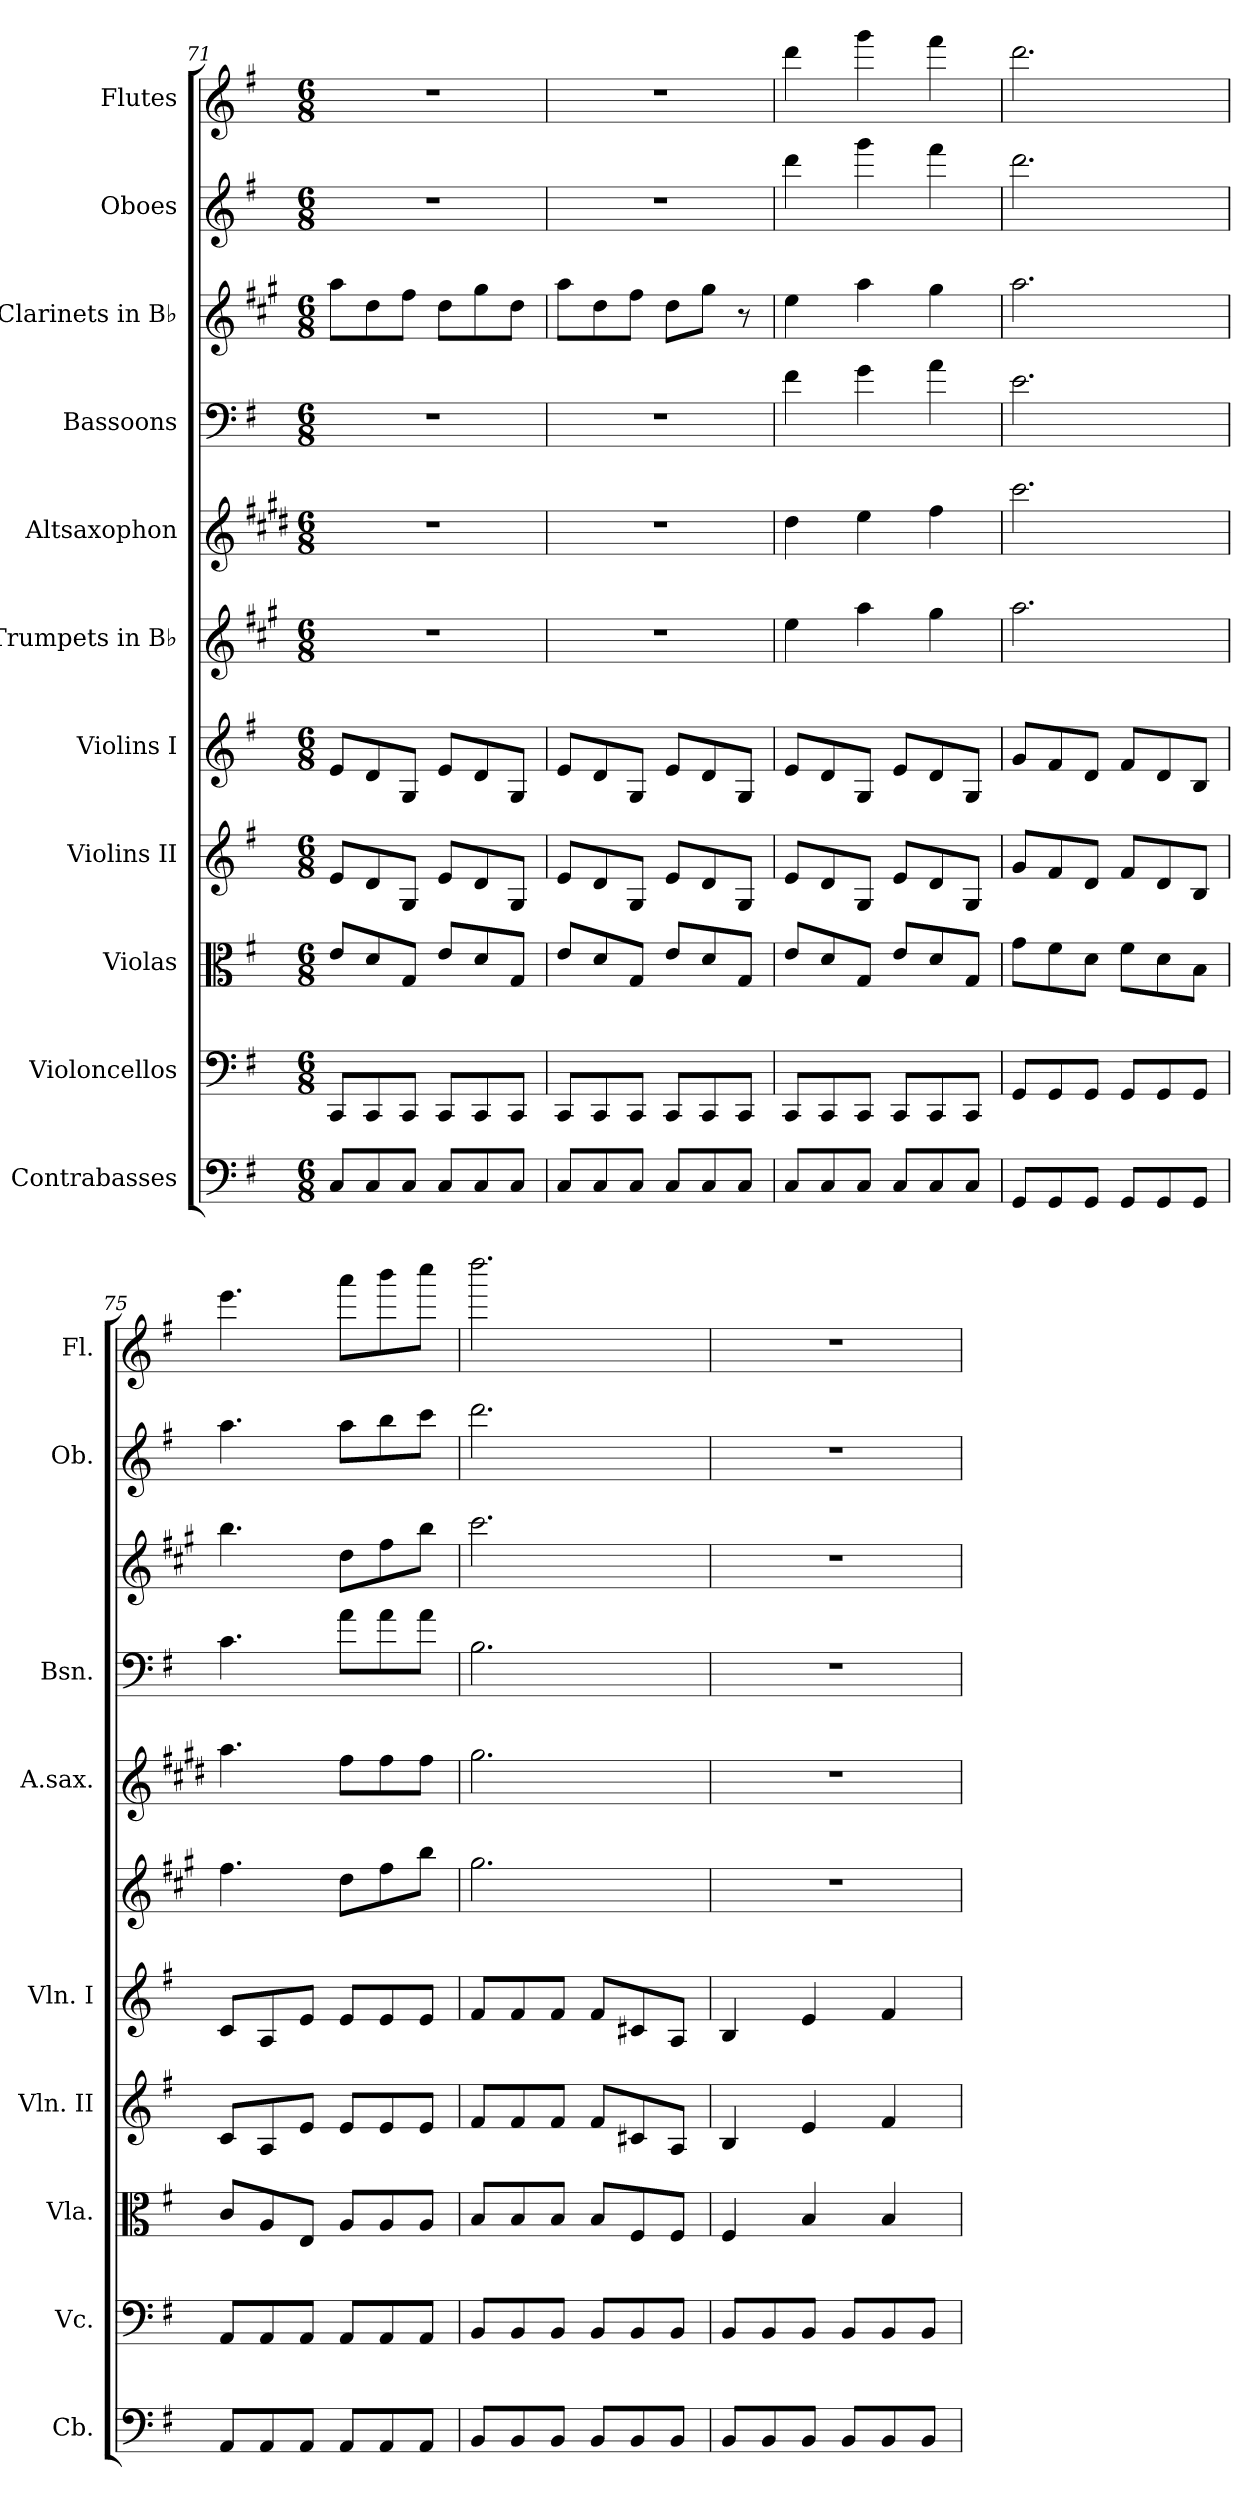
**kern	**kern	**kern	**kern	**kern	**kern	**kern	**kern	**kern	**kern	**kern
*part11	*part10	*part9	*part8	*part7	*part6	*part5	*part4	*part3	*part2	*part1
*staff11	*staff10	*staff9	*staff8	*staff7	*staff6	*staff5	*staff4	*staff3	*staff2	*staff1
*I"Contrabasses	*I"Violoncellos	*I"Violas	*I"Violins II	*I"Violins I	*I"Trumpets in B♭	*I"Altsaxophon	*I"Bassoons	*I"Clarinets in B♭	*I"Oboes	*I"Flutes
*I'Cb.	*I'Vc.	*I'Vla.	*I'Vln. II	*I'Vln. I	*	*I'A.sax.	*I'Bsn.	*	*I'Ob.	*I'Fl.
*clefF4	*clefF4	*clefC3	*clefG2	*clefG2	*clefG2	*clefG2	*clefF4	*clefG2	*clefG2	*clefG2
*ITrd7c12	*	*	*	*	*ITrd1c2	*ITrd5c9	*	*ITrd1c2	*	*
*k[f#]	*k[f#]	*k[f#]	*k[f#]	*k[f#]	*k[f#]	*k[f#]	*k[f#]	*k[f#]	*k[f#]	*k[f#]
*M6/8	*M6/8	*M6/8	*M6/8	*M6/8	*M6/8	*M6/8	*M6/8	*M6/8	*M6/8	*M6/8
=71	=71	=71	=71	=71	=71	=71	=71	=71	=71	=71
8CC/L	8CC/L	8e/L	8e/L	8e/L	2.r	2.r	2.r	8gg\L	2.r	2.r
8CC/	8CC/	8d/	8d/	8d/	.	.	.	8cc\	.	.
8CC/J	8CC/J	8G/J	8G/J	8G/J	.	.	.	8ee\J	.	.
8CC/L	8CC/L	8e/L	8e/L	8e/L	.	.	.	8cc\L	.	.
8CC/	8CC/	8d/	8d/	8d/	.	.	.	8ff#\	.	.
8CC/J	8CC/J	8G/J	8G/J	8G/J	.	.	.	8cc\J	.	.
!!LO:PB:g=z
=72	=72	=72	=72	=72	=72	=72	=72	=72	=72	=72
8CC/L	8CC/L	8e/L	8e/L	8e/L	2.r	2.r	2.r	8gg\L	2.r	2.r
8CC/	8CC/	8d/	8d/	8d/	.	.	.	8cc\	.	.
8CC/J	8CC/J	8G/J	8G/J	8G/J	.	.	.	8ee\J	.	.
8CC/L	8CC/L	8e/L	8e/L	8e/L	.	.	.	8cc\L	.	.
8CC/	8CC/	8d/	8d/	8d/	.	.	.	8ff#\J	.	.
8CC/J	8CC/J	8G/J	8G/J	8G/J	.	.	.	8r	.	.
=73	=73	=73	=73	=73	=73	=73	=73	=73	=73	=73
8CC/L	8CC/L	8e/L	8e/L	8e/L	4dd\	4f#\	4f#\	4dd\	4ddd\	4ddd\
8CC/	8CC/	8d/	8d/	8d/	.	.	.	.	.	.
8CC/J	8CC/J	8G/J	8G/J	8G/J	4gg\	4g\	4g\	4gg\	4ggg\	4ggg\
8CC/L	8CC/L	8e/L	8e/L	8e/L	.	.	.	.	.	.
8CC/	8CC/	8d/	8d/	8d/	4ff#\	4a\	4a\	4ff#\	4fff#\	4fff#\
8CC/J	8CC/J	8G/J	8G/J	8G/J	.	.	.	.	.	.
=74	=74	=74	=74	=74	=74	=74	=74	=74	=74	=74
8GGG/L	8GG/L	8g\L	8g/L	8g/L	2.gg\	2.ee\	2.e\	2.gg\	2.ddd\	2.ddd\
8GGG/	8GG/	8f#\	8f#/	8f#/	.	.	.	.	.	.
8GGG/J	8GG/J	8d\J	8d/J	8d/J	.	.	.	.	.	.
8GGG/L	8GG/L	8f#\L	8f#/L	8f#/L	.	.	.	.	.	.
8GGG/	8GG/	8d\	8d/	8d/	.	.	.	.	.	.
8GGG/J	8GG/J	8B\J	8B/J	8B/J	.	.	.	.	.	.
=75	=75	=75	=75	=75	=75	=75	=75	=75	=75	=75
8AAA/L	8AA/L	8c/L	8c/L	8c/L	4.ee\	4.cc\	4.c\	4.aa\	4.aa\	4.eee\
8AAA/	8AA/	8A/	8A/	8A/	.	.	.	.	.	.
8AAA/J	8AA/J	8E/J	8e/J	8e/J	.	.	.	.	.	.
8AAA/L	8AA/L	8A/L	8e/L	8e/L	8cc\L	8a\L	8a\L	8cc\L	8aa\L	8aaa\L
8AAA/	8AA/	8A/	8e/	8e/	8ee\	8a\	8a\	8ee\	8bb\	8bbb\
8AAA/J	8AA/J	8A/J	8e/J	8e/J	8aa\J	8a\J	8a\J	8aa\J	8ccc\J	8cccc\J
=76	=76	=76	=76	=76	=76	=76	=76	=76	=76	=76
8BBB/L	8BB/L	8B/L	8f#/L	8f#/L	2.ff#\	2.b\	2.B\	2.bb\	2.ddd\	2.dddd\
8BBB/	8BB/	8B/	8f#/	8f#/	.	.	.	.	.	.
8BBB/J	8BB/J	8B/J	8f#/J	8f#/J	.	.	.	.	.	.
8BBB/L	8BB/L	8B/L	8f#/L	8f#/L	.	.	.	.	.	.
8BBB/	8BB/	8F#/	8c#X/	8c#X/	.	.	.	.	.	.
8BBB/J	8BB/J	8F#/J	8A/J	8A/J	.	.	.	.	.	.
!!LO:PB:g=z
=77	=77	=77	=77	=77	=77	=77	=77	=77	=77	=77
8BBB/L	8BB/L	4F#/	4B/	4B/	2.r	2.r	2.r	2.r	2.r	2.r
8BBB/	8BB/	.	.	.	.	.	.	.	.	.
8BBB/J	8BB/J	4B/	4e/	4e/	.	.	.	.	.	.
8BBB/L	8BB/L	.	.	.	.	.	.	.	.	.
8BBB/	8BB/	4B/	4f#/	4f#/	.	.	.	.	.	.
8BBB/J	8BB/J	.	.	.	.	.	.	.	.	.
=	=	=	=	=	=	=	=	=	=	=
*-	*-	*-	*-	*-	*-	*-	*-	*-	*-	*-
